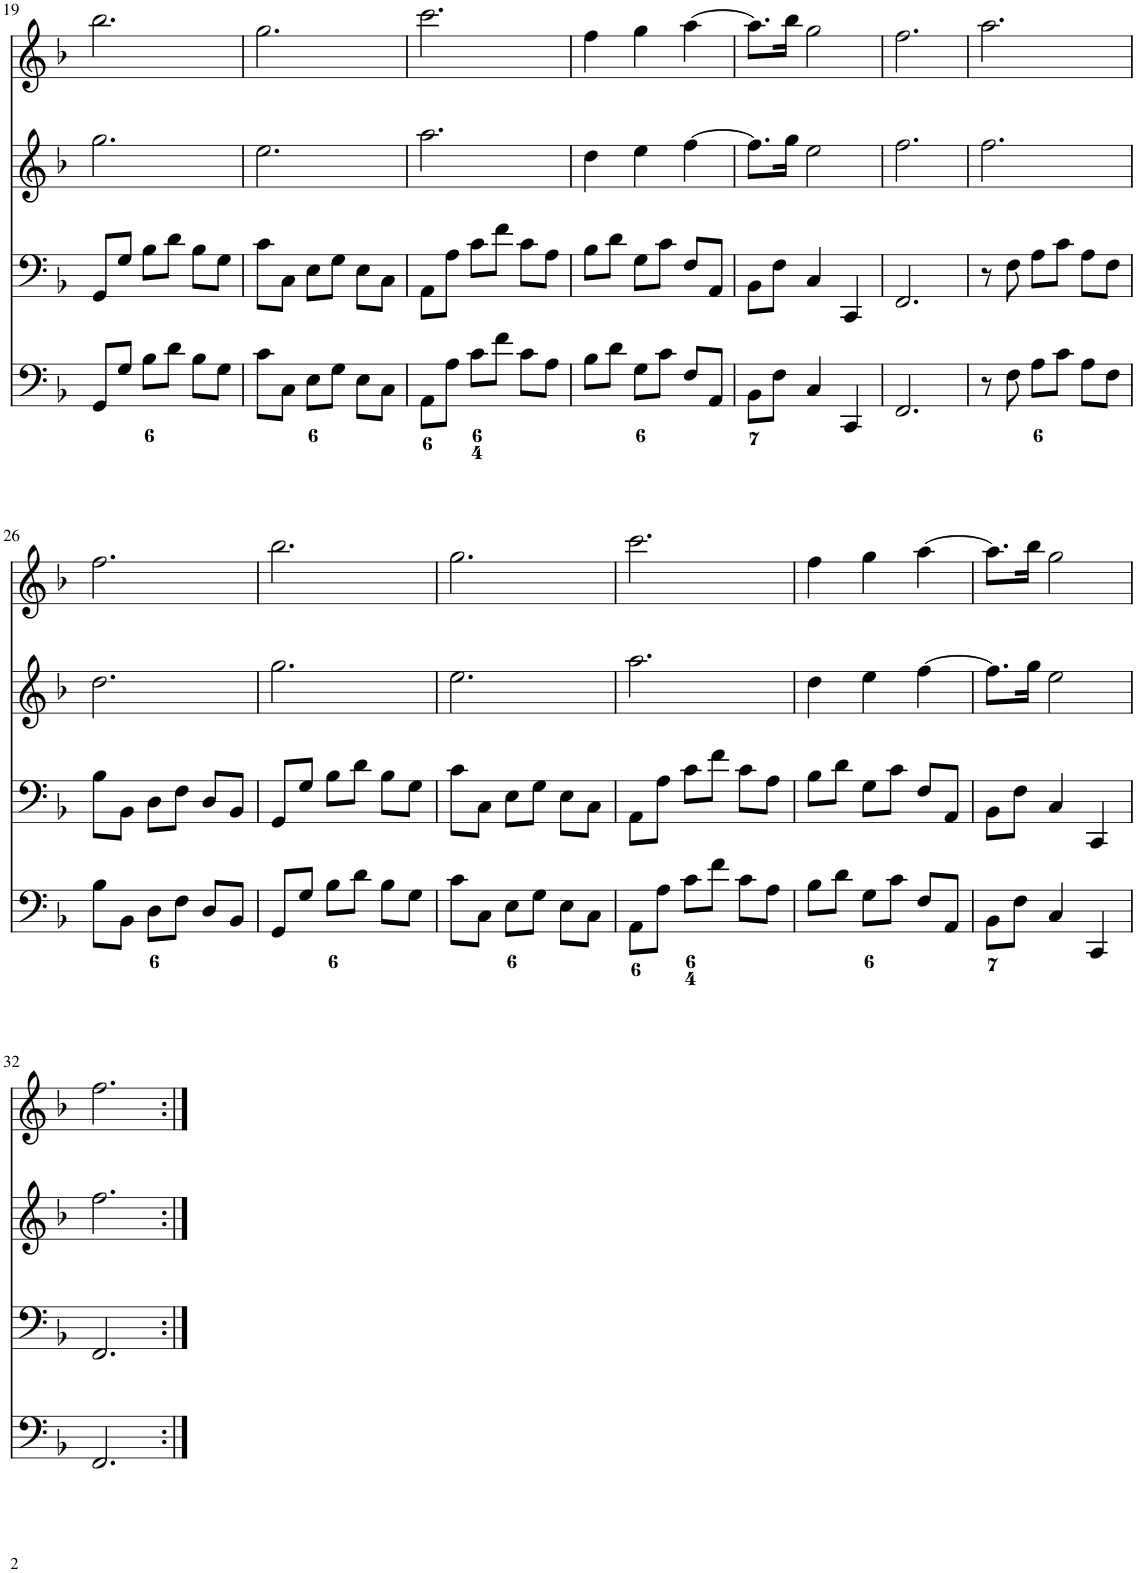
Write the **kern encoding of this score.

**kern	**kern	**kern	**kern
*part4	*part3	*part2	*part1
*staff4	*staff3	*staff2	*staff1
*I"Piano	*I"Piano	*I"Piano	*I"Piano
*I'Pno	*I'Pno	*I'Pno	*I'Pno
!!LO:PB:g=z
*clefF4	*clefF4	*clefG2	*clefG2
*k[b-]	*k[b-]	*k[b-]	*k[b-]
*F:	*F:	*F:	*F:
*M3/4	*M3/4	*M3/4	*M3/4
=19	=19	=19	=19
8GG/L	8GG/L	2.gg\	2.bb-\
8G/J	8G/J	.	.
8B-\L	8B-\L	.	.
8d\J	8d\J	.	.
8B-\L	8B-\L	.	.
8G\J	8G\J	.	.
=20	=20	=20	=20
8c\L	8c\L	2.ee\	2.gg\
8C\J	8C\J	.	.
8E\L	8E\L	.	.
8G\J	8G\J	.	.
8E\L	8E\L	.	.
8C\J	8C\J	.	.
=21	=21	=21	=21
8AA\L	8AA\L	2.aa\	2.ccc\
8A\J	8A\J	.	.
8c\L	8c\L	.	.
8f\J	8f\J	.	.
8c\L	8c\L	.	.
8A\J	8A\J	.	.
=22	=22	=22	=22
8B-\L	8B-\L	4dd\	4ff\
8d\J	8d\J	.	.
8G\L	8G\L	4ee\	4gg\
8c\J	8c\J	.	.
8F/L	8F/L	[4ff\	[4aa\
8AA/J	8AA/J	.	.
=23	=23	=23	=23
8BB-\L	8BB-\L	8.ff\L]	8.aa\L]
8F\J	8F\J	.	.
.	.	16gg\Jk	16bb-\Jk
4C/	4C/	2ee\	2gg\
4CC/	4CC/	.	.
=24	=24	=24	=24
2.FF/	2.FF/	2.ff\	2.ff\
=25	=25	=25	=25
8r	8r	2.ff\	2.aa\
8F\	8F\	.	.
8A\L	8A\L	.	.
8c\J	8c\J	.	.
8A\L	8A\L	.	.
8F\J	8F\J	.	.
!!LO:LB:g=z
=26	=26	=26	=26
8B-\L	8B-\L	2.dd\	2.ff\
8BB-\J	8BB-\J	.	.
8D\L	8D\L	.	.
8F\J	8F\J	.	.
8D/L	8D/L	.	.
8BB-/J	8BB-/J	.	.
=27	=27	=27	=27
8GG/L	8GG/L	2.gg\	2.bb-\
8G/J	8G/J	.	.
8B-\L	8B-\L	.	.
8d\J	8d\J	.	.
8B-\L	8B-\L	.	.
8G\J	8G\J	.	.
=28	=28	=28	=28
8c\L	8c\L	2.ee\	2.gg\
8C\J	8C\J	.	.
8E\L	8E\L	.	.
8G\J	8G\J	.	.
8E\L	8E\L	.	.
8C\J	8C\J	.	.
=29	=29	=29	=29
8AA\L	8AA\L	2.aa\	2.ccc\
8A\J	8A\J	.	.
8c\L	8c\L	.	.
8f\J	8f\J	.	.
8c\L	8c\L	.	.
8A\J	8A\J	.	.
=30	=30	=30	=30
8B-\L	8B-\L	4dd\	4ff\
8d\J	8d\J	.	.
8G\L	8G\L	4ee\	4gg\
8c\J	8c\J	.	.
8F/L	8F/L	[4ff\	[4aa\
8AA/J	8AA/J	.	.
=31	=31	=31	=31
8BB-\L	8BB-\L	8.ff\L]	8.aa\L]
8F\J	8F\J	.	.
.	.	16gg\Jk	16bb-\Jk
4C/	4C/	2ee\	2gg\
4CC/	4CC/	.	.
!!LO:LB:g=z
=32	=32	=32	=32
2.FF/	2.FF/	2.ff\	2.ff\
=:|!	=:|!	=:|!	=:|!
*-	*-	*-	*-
